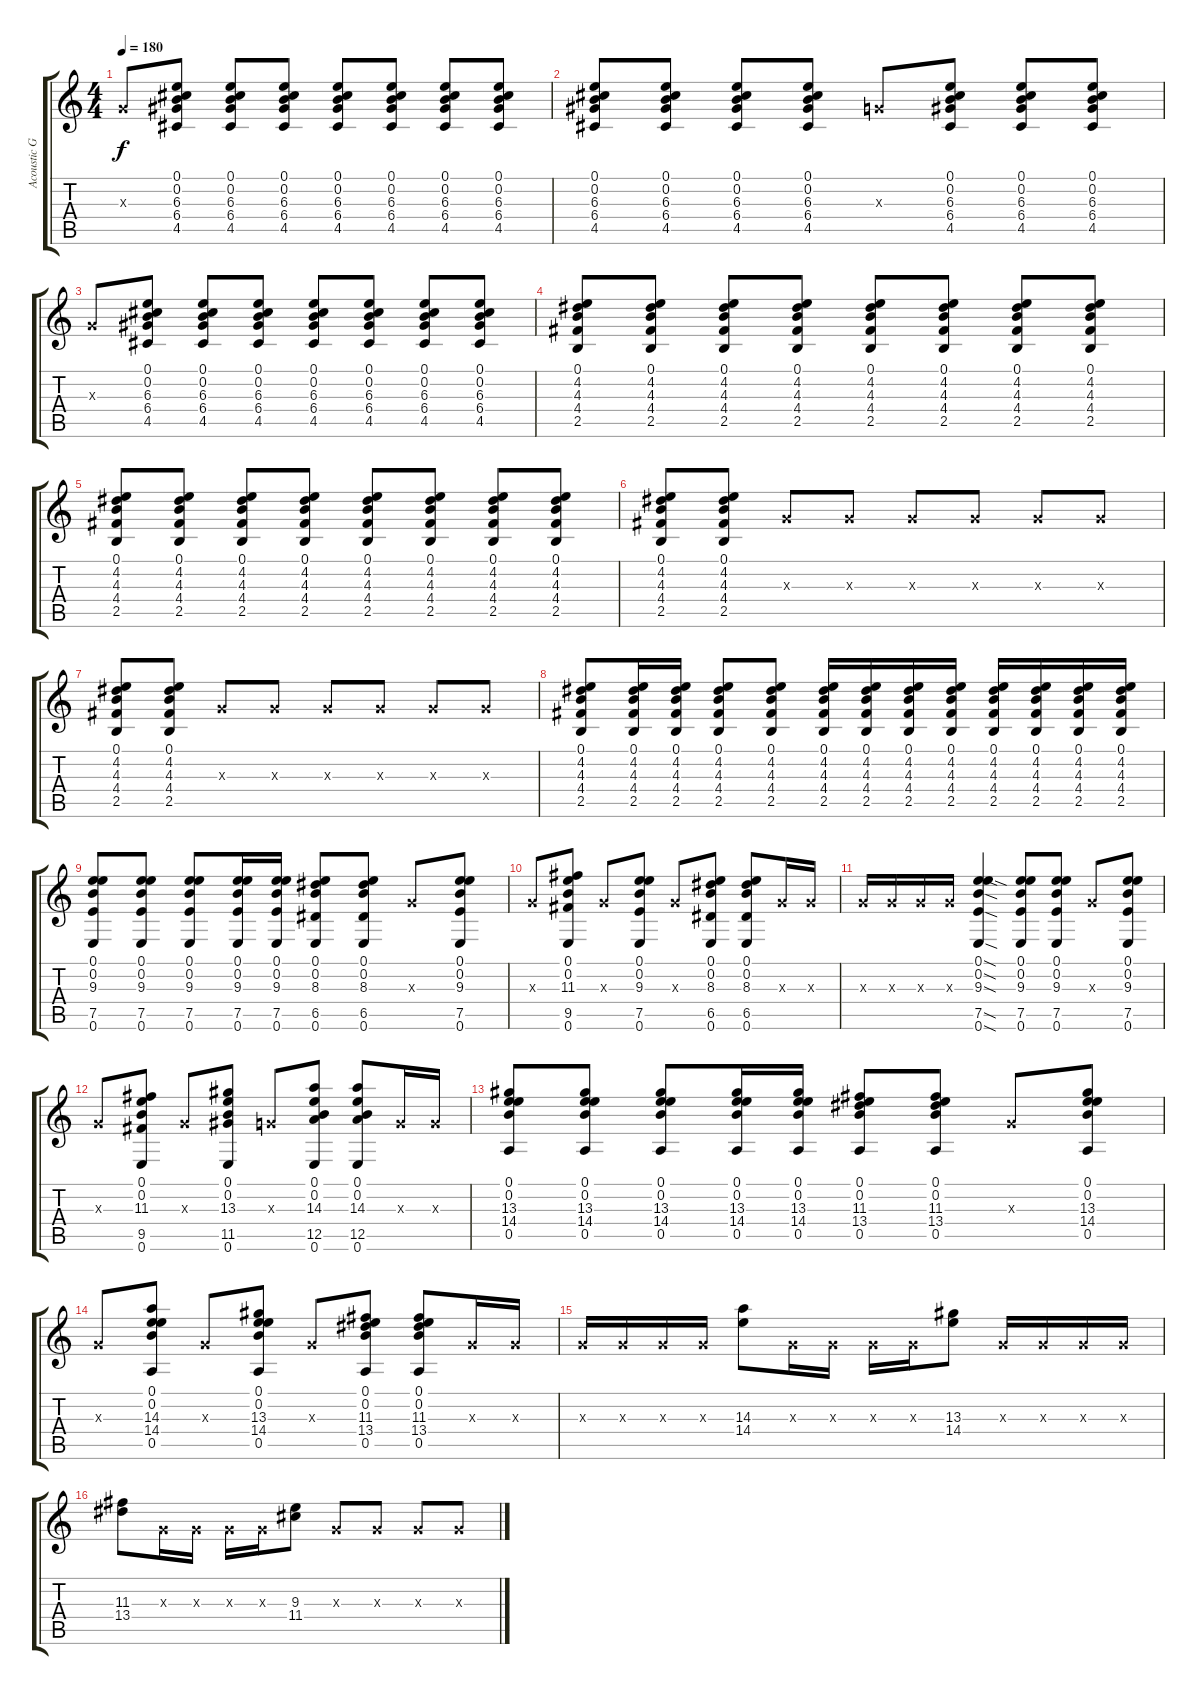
\track ("Acoustic Guitar" "Acoustic G") {instrument acousticguitarsteel}
\staff {score tabs}
\tuning (E4 B3 G3 D3 A2 E2) {hide}
\ts (4 4)
\tempo 180
\clef g2
\ks c
0.3{x}.8{dy f} (0.1 0.2 6.3 6.4 4.5).8 (0.1 0.2 6.3 6.4 4.5).8 (0.1 0.2 6.3 6.4 4.5).8 (0.1 0.2 6.3 6.4 4.5).8 (0.1 0.2 6.3 6.4 4.5).8 (0.1 0.2 6.3 6.4 4.5).8 (0.1 0.2 6.3 6.4 4.5).8 |
(0.1 0.2 6.3 6.4 4.5).8 (0.1 0.2 6.3 6.4 4.5).8 (0.1 0.2 6.3 6.4 4.5).8 (0.1 0.2 6.3 6.4 4.5).8 0.3{x}.8 (0.1 0.2 6.3 6.4 4.5).8 (0.1 0.2 6.3 6.4 4.5).8 (0.1 0.2 6.3 6.4 4.5).8 |
0.3{x}.8 (0.1 0.2 6.3 6.4 4.5).8 (0.1 0.2 6.3 6.4 4.5).8 (0.1 0.2 6.3 6.4 4.5).8 (0.1 0.2 6.3 6.4 4.5).8 (0.1 0.2 6.3 6.4 4.5).8 (0.1 0.2 6.3 6.4 4.5).8 (0.1 0.2 6.3 6.4 4.5).8 |
(0.1 4.2 4.3 4.4 2.5).8 (0.1 4.2 4.3 4.4 2.5).8 (0.1 4.2 4.3 4.4 2.5).8 (0.1 4.2 4.3 4.4 2.5).8 (0.1 4.2 4.3 4.4 2.5).8 (0.1 4.2 4.3 4.4 2.5).8 (0.1 4.2 4.3 4.4 2.5).8 (0.1 4.2 4.3 4.4 2.5).8 |
(0.1 4.2 4.3 4.4 2.5).8 (0.1 4.2 4.3 4.4 2.5).8 (0.1 4.2 4.3 4.4 2.5).8 (0.1 4.2 4.3 4.4 2.5).8 (0.1 4.2 4.3 4.4 2.5).8 (0.1 4.2 4.3 4.4 2.5).8 (0.1 4.2 4.3 4.4 2.5).8 (0.1 4.2 4.3 4.4 2.5).8 |
(0.1 4.2 4.3 4.4 2.5).8 (0.1 4.2 4.3 4.4 2.5).8 0.3{x}.8 0.3{x}.8 0.3{x}.8 0.3{x}.8 0.3{x}.8 0.3{x}.8 |
(0.1 4.2 4.3 4.4 2.5).8 (0.1 4.2 4.3 4.4 2.5).8 0.3{x}.8 0.3{x}.8 0.3{x}.8 0.3{x}.8 0.3{x}.8 0.3{x}.8 |
(0.1 4.2 4.3 4.4 2.5).8 (0.1 4.2 4.3 4.4 2.5).16 (0.1 4.2 4.3 4.4 2.5).16 (0.1 4.2 4.3 4.4 2.5).8 (0.1 4.2 4.3 4.4 2.5).8 (0.1 4.2 4.3 4.4 2.5).16 (0.1 4.2 4.3 4.4 2.5).16 (0.1 4.2 4.3 4.4 2.5).16 (0.1 4.2 4.3 4.4 2.5).16 (0.1 4.2 4.3 4.4 2.5).16 (0.1 4.2 4.3 4.4 2.5).16 (0.1 4.2 4.3 4.4 2.5).16 (0.1 4.2 4.3 4.4 2.5).16 |
(0.1 0.2 9.3 7.5 0.6).8 (0.1 0.2 9.3 7.5 0.6).8 (0.1 0.2 9.3 7.5 0.6).8 (0.1 0.2 9.3 7.5 0.6).16 (0.1 0.2 9.3 7.5 0.6).16 (0.1 0.2 8.3 6.5 0.6).8 (0.1 0.2 8.3 6.5 0.6).8 0.3{x}.8 (0.1 0.2 9.3 7.5 0.6).8 |
0.3{x}.8 (0.1 0.2 11.3 9.5 0.6).8 0.3{x}.8 (0.1 0.2 9.3 7.5 0.6).8 0.3{x}.8 (0.1 0.2 8.3 6.5 0.6).8 (0.1 0.2 8.3 6.5 0.6).8 0.3{x}.16 0.3{x}.16 |
0.3{x}.16 0.3{x}.16 0.3{x}.16 0.3{x}.16 (0.1{sod} 0.2{sod} 9.3{sod} 7.5{sod} 0.6{sod}).4 (0.1 0.2 9.3 7.5 0.6).8 (0.1 0.2 9.3 7.5 0.6).8 0.3{x}.8 (0.1 0.2 9.3 7.5 0.6).8 |
0.3{x}.8 (0.1 0.2 11.3 9.5 0.6).8 0.3{x}.8 (0.1 0.2 13.3 11.5 0.6).8 0.3{x}.8 (0.1 0.2 14.3 12.5 0.6).8 (0.1 0.2 14.3 12.5 0.6).8 0.3{x}.16 0.3{x}.16 |
(0.1 0.2 13.3 14.4 0.5).8 (0.1 0.2 13.3 14.4 0.5).8 (0.1 0.2 13.3 14.4 0.5).8 (0.1 0.2 13.3 14.4 0.5).16 (0.1 0.2 13.3 14.4 0.5).16 (0.1 0.2 11.3 13.4 0.5).8 (0.1 0.2 11.3 13.4 0.5).8 0.3{x}.8 (0.1 0.2 13.3 14.4 0.5).8 |
0.3{x}.8 (0.1 0.2 14.3 14.4 0.5).8 0.3{x}.8 (0.1 0.2 13.3 14.4 0.5).8 0.3{x}.8 (0.1 0.2 11.3 13.4 0.5).8 (0.1 0.2 11.3 13.4 0.5).8 0.3{x}.16 0.3{x}.16 |
0.3{x}.16 0.3{x}.16 0.3{x}.16 0.3{x}.16 (14.3 14.4).8 0.3{x}.16 0.3{x}.16 0.3{x}.16 0.3{x}.16 (13.3 14.4).8 0.3{x}.16 0.3{x}.16 0.3{x}.16 0.3{x}.16 |
(11.3 13.4).8 0.3{x}.16 0.3{x}.16 0.3{x}.16 0.3{x}.16 (9.3 11.4).8 0.3{x}.8 0.3{x}.8 0.3{x}.8 0.3{x}.8
